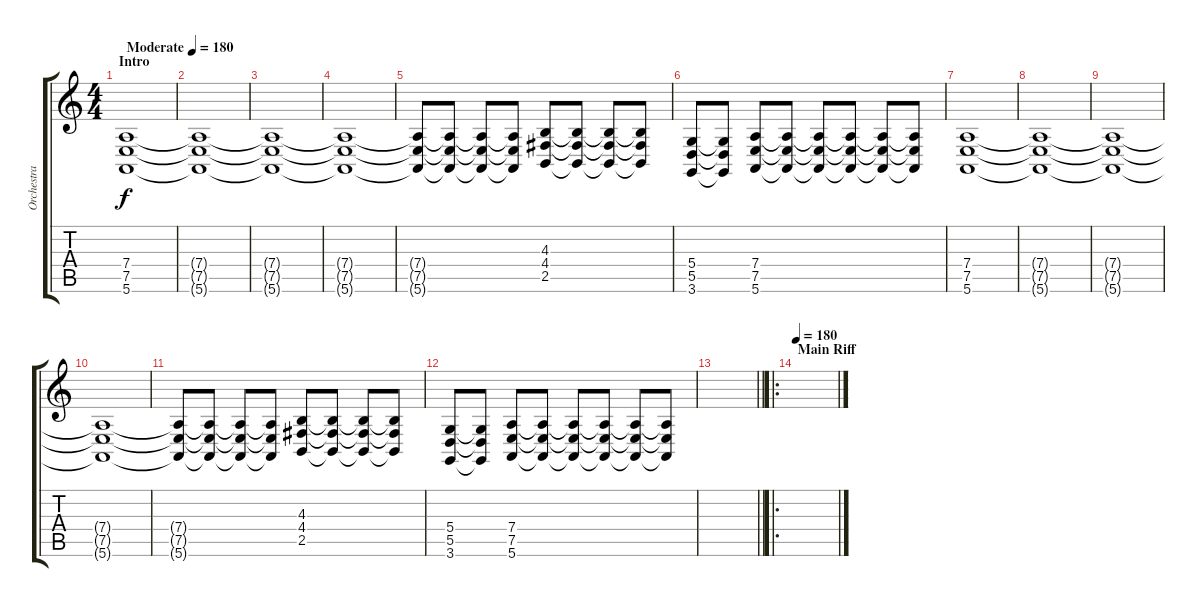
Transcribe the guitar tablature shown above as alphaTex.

\track ("Orchestra 1" "Orchestra ") {instrument stringensemble1}
\staff {score tabs}
\tuning (E4 B3 G3 D3 A2 E2) {hide}
\ts (4 4)
\section ("" "Intro")
\tempo (180 "Moderate")
\tempo 80
\tempo (180 "Moderate")
\clef g2
\ks c
(7.4 7.5 5.6).1{dy f instrument stringensemble1} |
(7.4{t} 7.5{t} 5.6{t}).1 |
(7.4{t} 7.5{t} 5.6{t}).1 |
(7.4{t} 7.5{t} 5.6{t}).1 |
(7.4{t} 7.5{t} 5.6{t}).8 (7.4{t} 7.5{t} 5.6{t}).8 (7.4{t} 7.5{t} 5.6{t}).8 (7.4{t} 7.5{t} 5.6{t}).8 (4.3 4.4 2.5).8 (4.3{t} 4.4{t} 2.5{t}).8 (4.3{t} 4.4{t} 2.5{t}).8 (4.3{t} 4.4{t} 2.5{t}).8 |
(5.4 5.5 3.6).8 (5.4{t} 5.5{t} 3.6{t}).8 (7.4 7.5 5.6).8 (7.4{t} 7.5{t} 5.6{t}).8 (7.4{t} 7.5{t} 5.6{t}).8 (7.4{t} 7.5{t} 5.6{t}).8 (7.4{t} 7.5{t} 5.6{t}).8 (7.4{t} 7.5{t} 5.6{t}).8 |
(7.4 7.5 5.6).1 |
(7.4{t} 7.5{t} 5.6{t}).1 |
(7.4{t} 7.5{t} 5.6{t}).1 |
(7.4{t} 7.5{t} 5.6{t}).1 |
(7.4{t} 7.5{t} 5.6{t}).8 (7.4{t} 7.5{t} 5.6{t}).8 (7.4{t} 7.5{t} 5.6{t}).8 (7.4{t} 7.5{t} 5.6{t}).8 (4.3 4.4 2.5).8 (4.3{t} 4.4{t} 2.5{t}).8 (4.3{t} 4.4{t} 2.5{t}).8 (4.3{t} 4.4{t} 2.5{t}).8 |
(5.4 5.5 3.6).8 (5.4{t} 5.5{t} 3.6{t}).8 (7.4 7.5 5.6).8 (7.4{t} 7.5{t} 5.6{t}).8 (7.4{t} 7.5{t} 5.6{t}).8 (7.4{t} 7.5{t} 5.6{t}).8 (7.4{t} 7.5{t} 5.6{t}).8 (7.4{t} 7.5{t} 5.6{t}).8 |
\barLineRight lightlight
|
\ro
\section ("" "Main Riff")
\tempo 180
